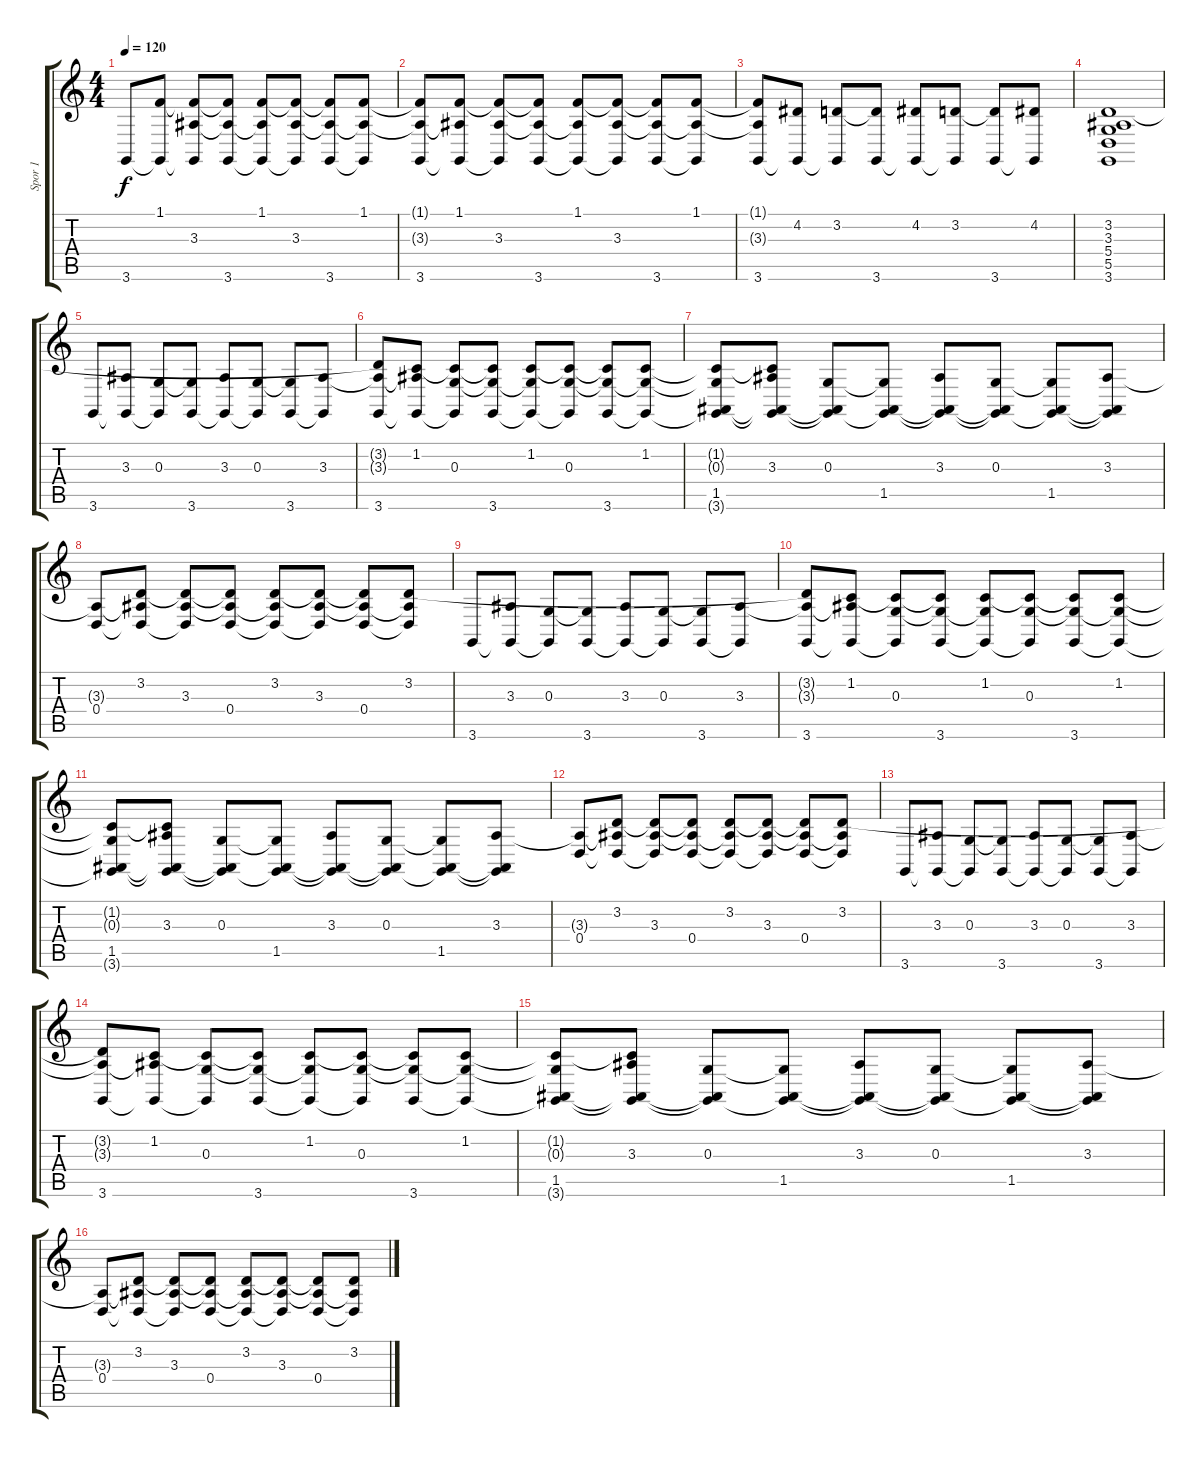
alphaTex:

\track ("Spor 1" "Spor 1") {instrument acousticgrandpiano}
\staff {score tabs}
\tuning (E4 B3 G3 D3 A2 E2) {hide}
\ts (4 4)
\tempo 120
\clef g2
\ks c
3.6.8{dy f} (1.1 3.6{t}).8 (1.1{t} 3.3 3.6{t}).8 (1.1{t} 3.3{t} 3.6).8 (1.1 3.3{t} 3.6{t}).8 (1.1{t} 3.3 3.6{t}).8 (1.1{t} 3.3{t} 3.6).8 (1.1 3.3{t} 3.6{t}).8 |
(1.1{t} 3.3{t} 3.6).8 (1.1 3.3{t} 3.6{t}).8 (1.1{t} 3.3 3.6{t}).8 (1.1{t} 3.3{t} 3.6).8 (1.1 3.3{t} 3.6{t}).8 (1.1{t} 3.3 3.6{t}).8 (1.1{t} 3.3{t} 3.6).8 (1.1 3.3{t} 3.6{t}).8 |
(1.1{t} 3.3{t} 3.6).8 (4.2 3.6{t}).8 (3.2 3.6{t}).8 (3.2{t} 3.6).8 (4.2 3.6{t}).8 (3.2 3.6{t}).8 (3.2{t} 3.6).8 (4.2 3.6{t}).8 |
(3.2 3.3 5.4 5.5 3.6).1 |
3.6.8 (3.3 3.6{t}).8 (0.3 3.6{t}).8 (0.3{t} 3.6).8 (3.3 3.6{t}).8 (0.3 3.6{t}).8 (0.3{t} 3.6).8 (3.3 3.6{t}).8 |
(3.2{t} 3.3{t} 3.6).8 (1.2 3.3{t} 3.6{t}).8 (1.2{t} 0.3 3.6{t}).8 (1.2{t} 0.3{t} 3.6).8 (1.2 0.3{t} 3.6{t}).8 (1.2{t} 0.3 3.6{t}).8 (1.2{t} 0.3{t} 3.6).8 (1.2 0.3{t} 3.6{t}).8 |
(1.2{t} 0.3{t} 1.5 3.6{t}).8 (1.2{t} 3.3 1.5{t} 3.6{t}).8 (0.3 1.5{t} 3.6{t}).8 (0.3{t} 1.5 3.6{t}).8 (3.3 1.5{t} 3.6{t}).8 (0.3 1.5{t} 3.6{t}).8 (0.3{t} 1.5 3.6{t}).8 (3.3 1.5{t} 3.6{t}).8 |
(3.3{t} 0.4).8 (3.2 3.3{t} 0.4{t}).8 (3.2{t} 3.3 0.4{t}).8 (3.2{t} 3.3{t} 0.4).8 (3.2 3.3{t} 0.4{t}).8 (3.2{t} 3.3 0.4{t}).8 (3.2{t} 3.3{t} 0.4).8 (3.2 3.3{t} 0.4{t}).8 |
3.6.8 (3.3 3.6{t}).8 (0.3 3.6{t}).8 (0.3{t} 3.6).8 (3.3 3.6{t}).8 (0.3 3.6{t}).8 (0.3{t} 3.6).8 (3.3 3.6{t}).8 |
(3.2{t} 3.3{t} 3.6).8 (1.2 3.3{t} 3.6{t}).8 (1.2{t} 0.3 3.6{t}).8 (1.2{t} 0.3{t} 3.6).8 (1.2 0.3{t} 3.6{t}).8 (1.2{t} 0.3 3.6{t}).8 (1.2{t} 0.3{t} 3.6).8 (1.2 0.3{t} 3.6{t}).8 |
(1.2{t} 0.3{t} 1.5 3.6{t}).8 (1.2{t} 3.3 1.5{t} 3.6{t}).8 (0.3 1.5{t} 3.6{t}).8 (0.3{t} 1.5 3.6{t}).8 (3.3 1.5{t} 3.6{t}).8 (0.3 1.5{t} 3.6{t}).8 (0.3{t} 1.5 3.6{t}).8 (3.3 1.5{t} 3.6{t}).8 |
(3.3{t} 0.4).8 (3.2 3.3{t} 0.4{t}).8 (3.2{t} 3.3 0.4{t}).8 (3.2{t} 3.3{t} 0.4).8 (3.2 3.3{t} 0.4{t}).8 (3.2{t} 3.3 0.4{t}).8 (3.2{t} 3.3{t} 0.4).8 (3.2 3.3{t} 0.4{t}).8 |
3.6.8 (3.3 3.6{t}).8 (0.3 3.6{t}).8 (0.3{t} 3.6).8 (3.3 3.6{t}).8 (0.3 3.6{t}).8 (0.3{t} 3.6).8 (3.3 3.6{t}).8 |
(3.2{t} 3.3{t} 3.6).8 (1.2 3.3{t} 3.6{t}).8 (1.2{t} 0.3 3.6{t}).8 (1.2{t} 0.3{t} 3.6).8 (1.2 0.3{t} 3.6{t}).8 (1.2{t} 0.3 3.6{t}).8 (1.2{t} 0.3{t} 3.6).8 (1.2 0.3{t} 3.6{t}).8 |
(1.2{t} 0.3{t} 1.5 3.6{t}).8 (1.2{t} 3.3 1.5{t} 3.6{t}).8 (0.3 1.5{t} 3.6{t}).8 (0.3{t} 1.5 3.6{t}).8 (3.3 1.5{t} 3.6{t}).8 (0.3 1.5{t} 3.6{t}).8 (0.3{t} 1.5 3.6{t}).8 (3.3 1.5{t} 3.6{t}).8 |
(3.3{t} 0.4).8 (3.2 3.3{t} 0.4{t}).8 (3.2{t} 3.3 0.4{t}).8 (3.2{t} 3.3{t} 0.4).8 (3.2 3.3{t} 0.4{t}).8 (3.2{t} 3.3 0.4{t}).8 (3.2{t} 3.3{t} 0.4).8 (3.2 3.3{t} 0.4{t}).8
